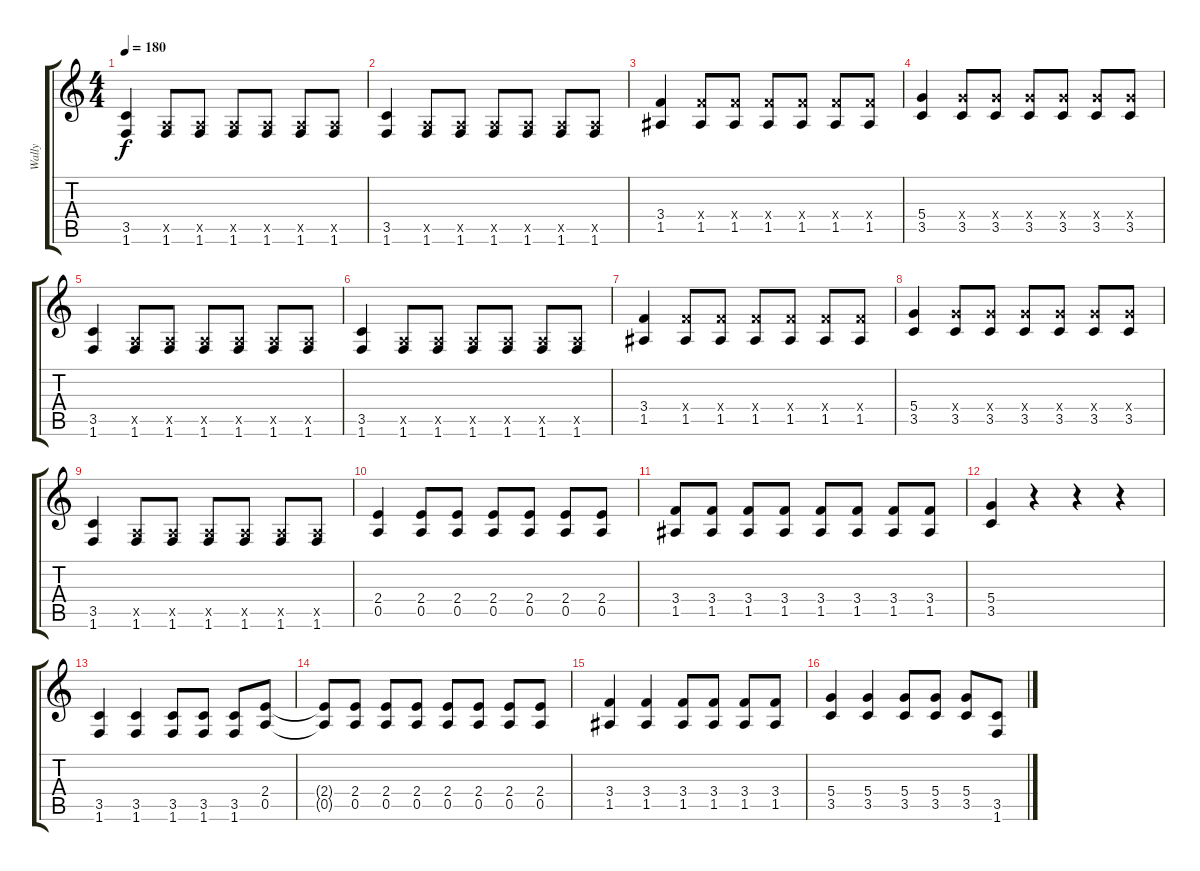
\track ("Wally" "Wally") {instrument distortionguitar}
\staff {score tabs}
\tuning (E4 B3 G3 D3 A2 E2) {hide}
\ts (4 4)
\tempo 180
\clef g2
\ks c
(3.5 1.6).4{dy f} (0.5{x} 1.6).8 (0.5{x} 1.6).8 (0.5{x} 1.6).8 (0.5{x} 1.6).8 (0.5{x} 1.6).8 (0.5{x} 1.6).8 |
(3.5 1.6).4 (0.5{x} 1.6).8 (0.5{x} 1.6).8 (0.5{x} 1.6).8 (0.5{x} 1.6).8 (0.5{x} 1.6).8 (0.5{x} 1.6).8 |
(3.4 1.5).4 (3.4{x} 1.5).8 (3.4{x} 1.5).8 (3.4{x} 1.5).8 (3.4{x} 1.5).8 (3.4{x} 1.5).8 (3.4{x} 1.5).8 |
(5.4 3.5).4 (5.4{x} 3.5).8 (5.4{x} 3.5).8 (5.4{x} 3.5).8 (5.4{x} 3.5).8 (5.4{x} 3.5).8 (5.4{x} 3.5).8 |
(3.5 1.6).4 (0.5{x} 1.6).8 (0.5{x} 1.6).8 (0.5{x} 1.6).8 (0.5{x} 1.6).8 (0.5{x} 1.6).8 (0.5{x} 1.6).8 |
(3.5 1.6).4 (0.5{x} 1.6).8 (0.5{x} 1.6).8 (0.5{x} 1.6).8 (0.5{x} 1.6).8 (0.5{x} 1.6).8 (0.5{x} 1.6).8 |
(3.4 1.5).4 (3.4{x} 1.5).8 (3.4{x} 1.5).8 (3.4{x} 1.5).8 (3.4{x} 1.5).8 (3.4{x} 1.5).8 (3.4{x} 1.5).8 |
(5.4 3.5).4 (5.4{x} 3.5).8 (5.4{x} 3.5).8 (5.4{x} 3.5).8 (5.4{x} 3.5).8 (5.4{x} 3.5).8 (5.4{x} 3.5).8 |
(3.5 1.6).4 (0.5{x} 1.6).8 (0.5{x} 1.6).8 (0.5{x} 1.6).8 (0.5{x} 1.6).8 (0.5{x} 1.6).8 (0.5{x} 1.6).8 |
(2.4 0.5).4 (2.4 0.5).8 (2.4 0.5).8 (2.4 0.5).8 (2.4 0.5).8 (2.4 0.5).8 (2.4 0.5).8 |
(3.4 1.5).8 (3.4 1.5).8 (3.4 1.5).8 (3.4 1.5).8 (3.4 1.5).8 (3.4 1.5).8 (3.4 1.5).8 (3.4 1.5).8 |
(5.4 3.5).4 r.4 r.4 r.4 |
(3.5 1.6).4 (3.5 1.6).4 (3.5 1.6).8 (3.5 1.6).8 (3.5 1.6).8 (2.4 0.5).8 |
(2.4{t} 0.5{t}).8 (2.4 0.5).8 (2.4 0.5).8 (2.4 0.5).8 (2.4 0.5).8 (2.4 0.5).8 (2.4 0.5).8 (2.4 0.5).8 |
(3.4 1.5).4 (3.4 1.5).4 (3.4 1.5).8 (3.4 1.5).8 (3.4 1.5).8 (3.4 1.5).8 |
(5.4 3.5).4 (5.4 3.5).4 (5.4 3.5).8 (5.4 3.5).8 (5.4 3.5).8 (3.5 1.6).8
